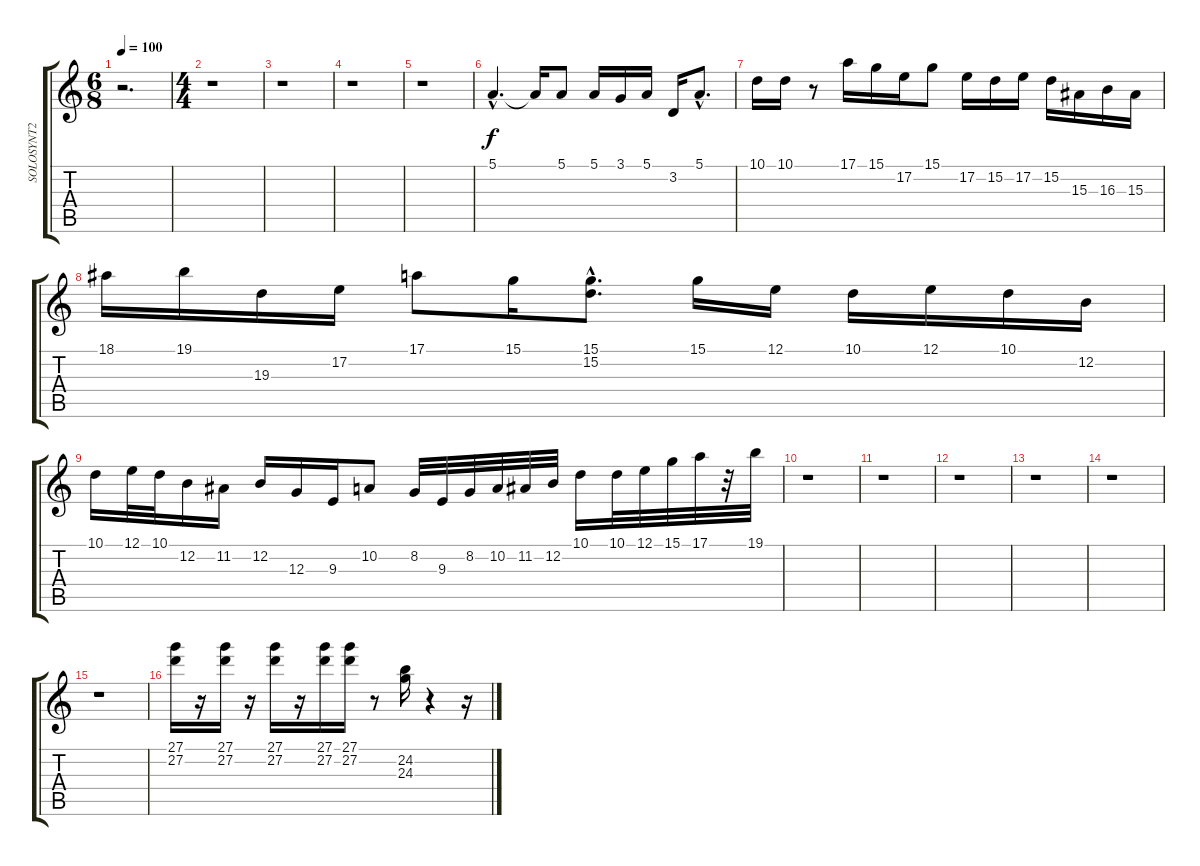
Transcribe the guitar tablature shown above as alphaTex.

\track ("SOLOSYNT2" "SOLOSYNT2") {instrument lead1square}
\staff {score tabs}
\tuning (E4 B3 G3 D3 A2 E2) {hide}
\ts (6 8)
\tempo 100
\clef g2
\ks c
r.2{d dy f} |
\ts (4 4)
r.1 |
r.1 |
r.1 |
r.1 |
5.1{hac}.4{d volume 16} 5.1{t}.16 5.1.8 5.1.16 3.1.16 5.1.16 3.2.16 5.1{hac}.8{d} |
10.1.16 10.1.16 r.8 17.1.16 15.1.16 17.2.16 15.1.8 17.2.16 15.2.16 17.2.16 15.2.16 15.3.16 16.3.16 15.3.16 |
18.1.16 19.1.16 19.3.16 17.2.16 17.1.8 15.1.16 (15.1{hac} 15.2{hac}).8{d} 15.1.16 12.1.16 10.1.16 12.1.16 10.1.16 12.2.16 |
10.1.16 12.1.32 10.1.32 12.2.16 11.2.16 12.2.16 12.3.16 9.3.16 10.2.8 8.2.32 9.3.32 8.2.32 10.2.32 11.2.32 12.2.32 10.1.16 10.1.32 12.1.32 15.1.32 17.1.32 r.32 19.1.32 |
r.1 |
r.1 |
r.1 |
r.1 |
r.1 |
r.1 |
(27.1 27.2).16 r.16 (27.1 27.2).16 r.16 (27.1 27.2).16 r.16 (27.1 27.2).16 (27.1 27.2).16 r.8 (24.2 24.3).16 r.4 r.16
